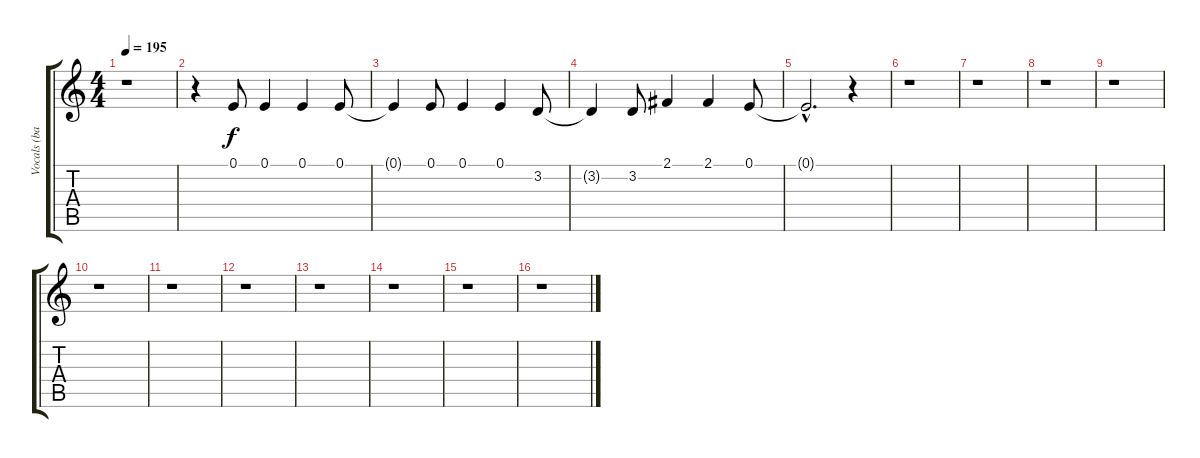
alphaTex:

\track ("Vocals (back up)" "Vocals (ba") {instrument trombone}
\staff {score tabs}
\tuning (E4 B3 G3 D3 A2 E2) {hide}
\ts (4 4)
\tempo 195
\clef g2
\ks c
r.1{dy f} |
r.4 0.1.8 0.1.4 0.1.4 0.1.8 |
0.1{t}.4 0.1.8 0.1.4 0.1.4 3.2.8 |
3.2{t}.4 3.2.8 2.1.4 2.1.4 0.1.8 |
0.1{hac t}.2{d} r.4 |
r.1 |
r.1 |
r.1 |
r.1 |
r.1 |
r.1 |
r.1 |
r.1 |
r.1 |
r.1 |
r.1
